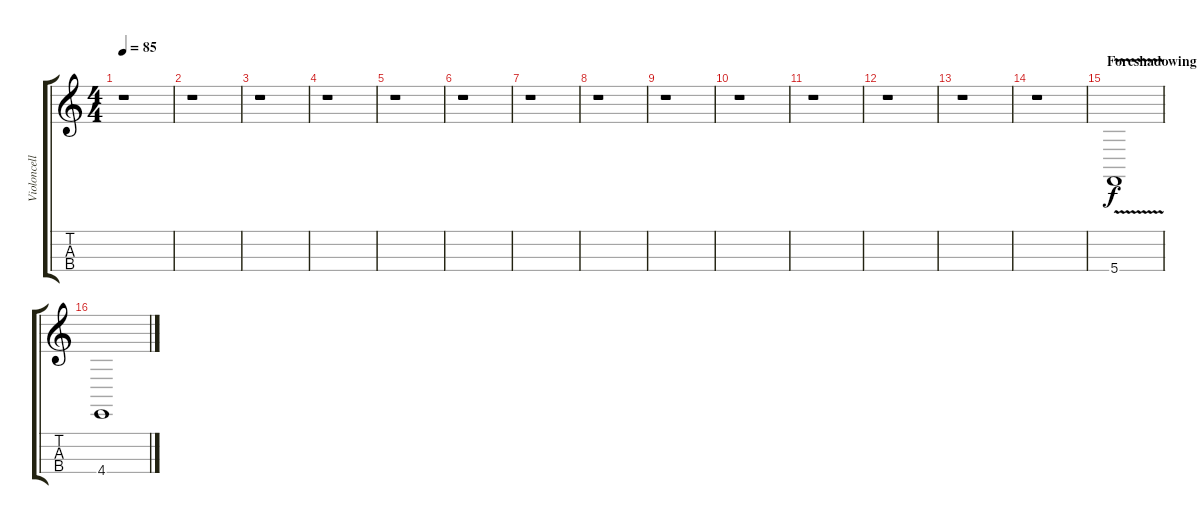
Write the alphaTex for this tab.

\track ("Violoncello" "Violoncell") {instrument cello}
\staff {score tabs}
\tuning (A3 D3 G2 C2) {hide}
\ts (4 4)
\tempo 85
\clef g2
\ks c
r.1{dy f} |
r.1 |
r.1 |
r.1 |
r.1 |
r.1 |
r.1 |
r.1 |
r.1 |
r.1 |
r.1 |
r.1 |
r.1 |
r.1 |
\section ("" "Foreshadowing")
5.4{v}.1{volume 6} |
4.4.1
